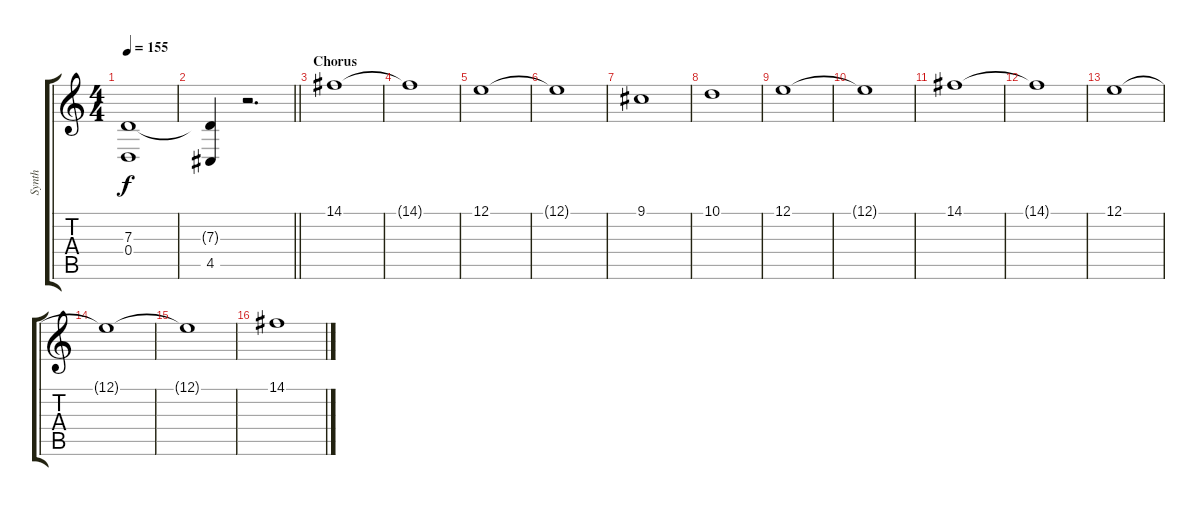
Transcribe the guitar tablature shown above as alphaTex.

\track ("Synth" "Synth") {instrument synthstrings1}
\staff {score tabs}
\tuning (E4 B3 G3 D3 A2 E2) {hide}
\ts (4 4)
\tempo 155
\clef g2
\ks c
(7.3 0.4).1{dy f} |
\barLineRight lightlight
(7.3{t} 4.5).4 r.2{d} |
\section ("" "Chorus")
14.1.1 |
14.1{t}.1 |
12.1.1 |
12.1{t}.1 |
9.1.1 |
10.1.1 |
12.1.1 |
12.1{t}.1 |
14.1.1 |
14.1{t}.1 |
12.1.1 |
12.1{t}.1 |
12.1{t}.1 |
14.1.1
